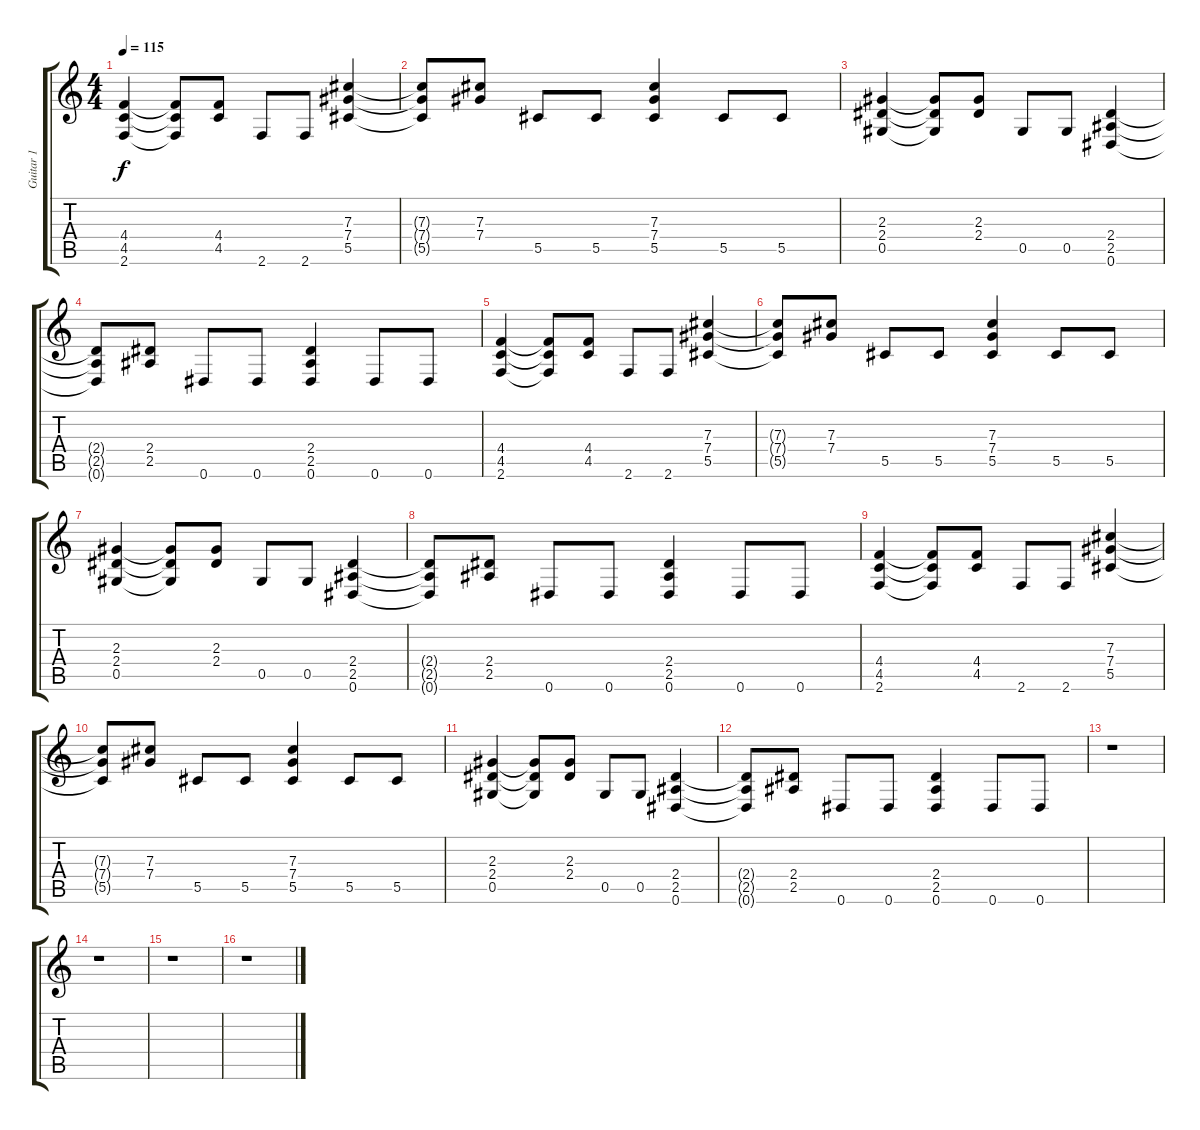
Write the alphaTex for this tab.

\track ("Guitar 1" "Guitar 1") {instrument distortionguitar}
\staff {score tabs}
\tuning (Eb4 Bb3 Gb3 Db3 Ab2 Eb2) {hide}
\ts (4 4)
\tempo 115
\clef g2
\ks c
(4.4 4.5 2.6).4{dy f volume 11} (4.4{t} 4.5{t} 2.6{t}).8 (4.4 4.5).8 2.6.8 2.6.8 (7.3 7.4 5.5).4 |
(7.3{t} 7.4{t} 5.5{t}).8 (7.3 7.4).8 5.5.8 5.5.8 (7.3 7.4 5.5).4 5.5.8 5.5.8 |
(2.3 2.4 0.5).4 (2.3{t} 2.4{t} 0.5{t}).8 (2.3 2.4).8 0.5.8 0.5.8 (2.4 2.5 0.6).4 |
(2.4{t} 2.5{t} 0.6{t}).8 (2.4 2.5).8 0.6.8 0.6.8 (2.4 2.5 0.6).4 0.6.8 0.6.8 |
(4.4 4.5 2.6).4{volume 6} (4.4{t} 4.5{t} 2.6{t}).8 (4.4 4.5).8 2.6.8 2.6.8 (7.3 7.4 5.5).4 |
(7.3{t} 7.4{t} 5.5{t}).8 (7.3 7.4).8 5.5.8 5.5.8 (7.3 7.4 5.5).4 5.5.8 5.5.8 |
(2.3 2.4 0.5).4 (2.3{t} 2.4{t} 0.5{t}).8 (2.3 2.4).8 0.5.8 0.5.8 (2.4 2.5 0.6).4 |
(2.4{t} 2.5{t} 0.6{t}).8 (2.4 2.5).8 0.6.8 0.6.8 (2.4 2.5 0.6).4 0.6.8 0.6.8 |
(4.4 4.5 2.6).4{volume 0} (4.4{t} 4.5{t} 2.6{t}).8 (4.4 4.5).8 2.6.8 2.6.8 (7.3 7.4 5.5).4 |
(7.3{t} 7.4{t} 5.5{t}).8 (7.3 7.4).8 5.5.8 5.5.8 (7.3 7.4 5.5).4 5.5.8 5.5.8 |
(2.3 2.4 0.5).4 (2.3{t} 2.4{t} 0.5{t}).8 (2.3 2.4).8 0.5.8 0.5.8 (2.4 2.5 0.6).4 |
(2.4{t} 2.5{t} 0.6{t}).8 (2.4 2.5).8 0.6.8 0.6.8 (2.4 2.5 0.6).4 0.6.8 0.6.8 |
r.1 |
r.1 |
r.1 |
r.1
